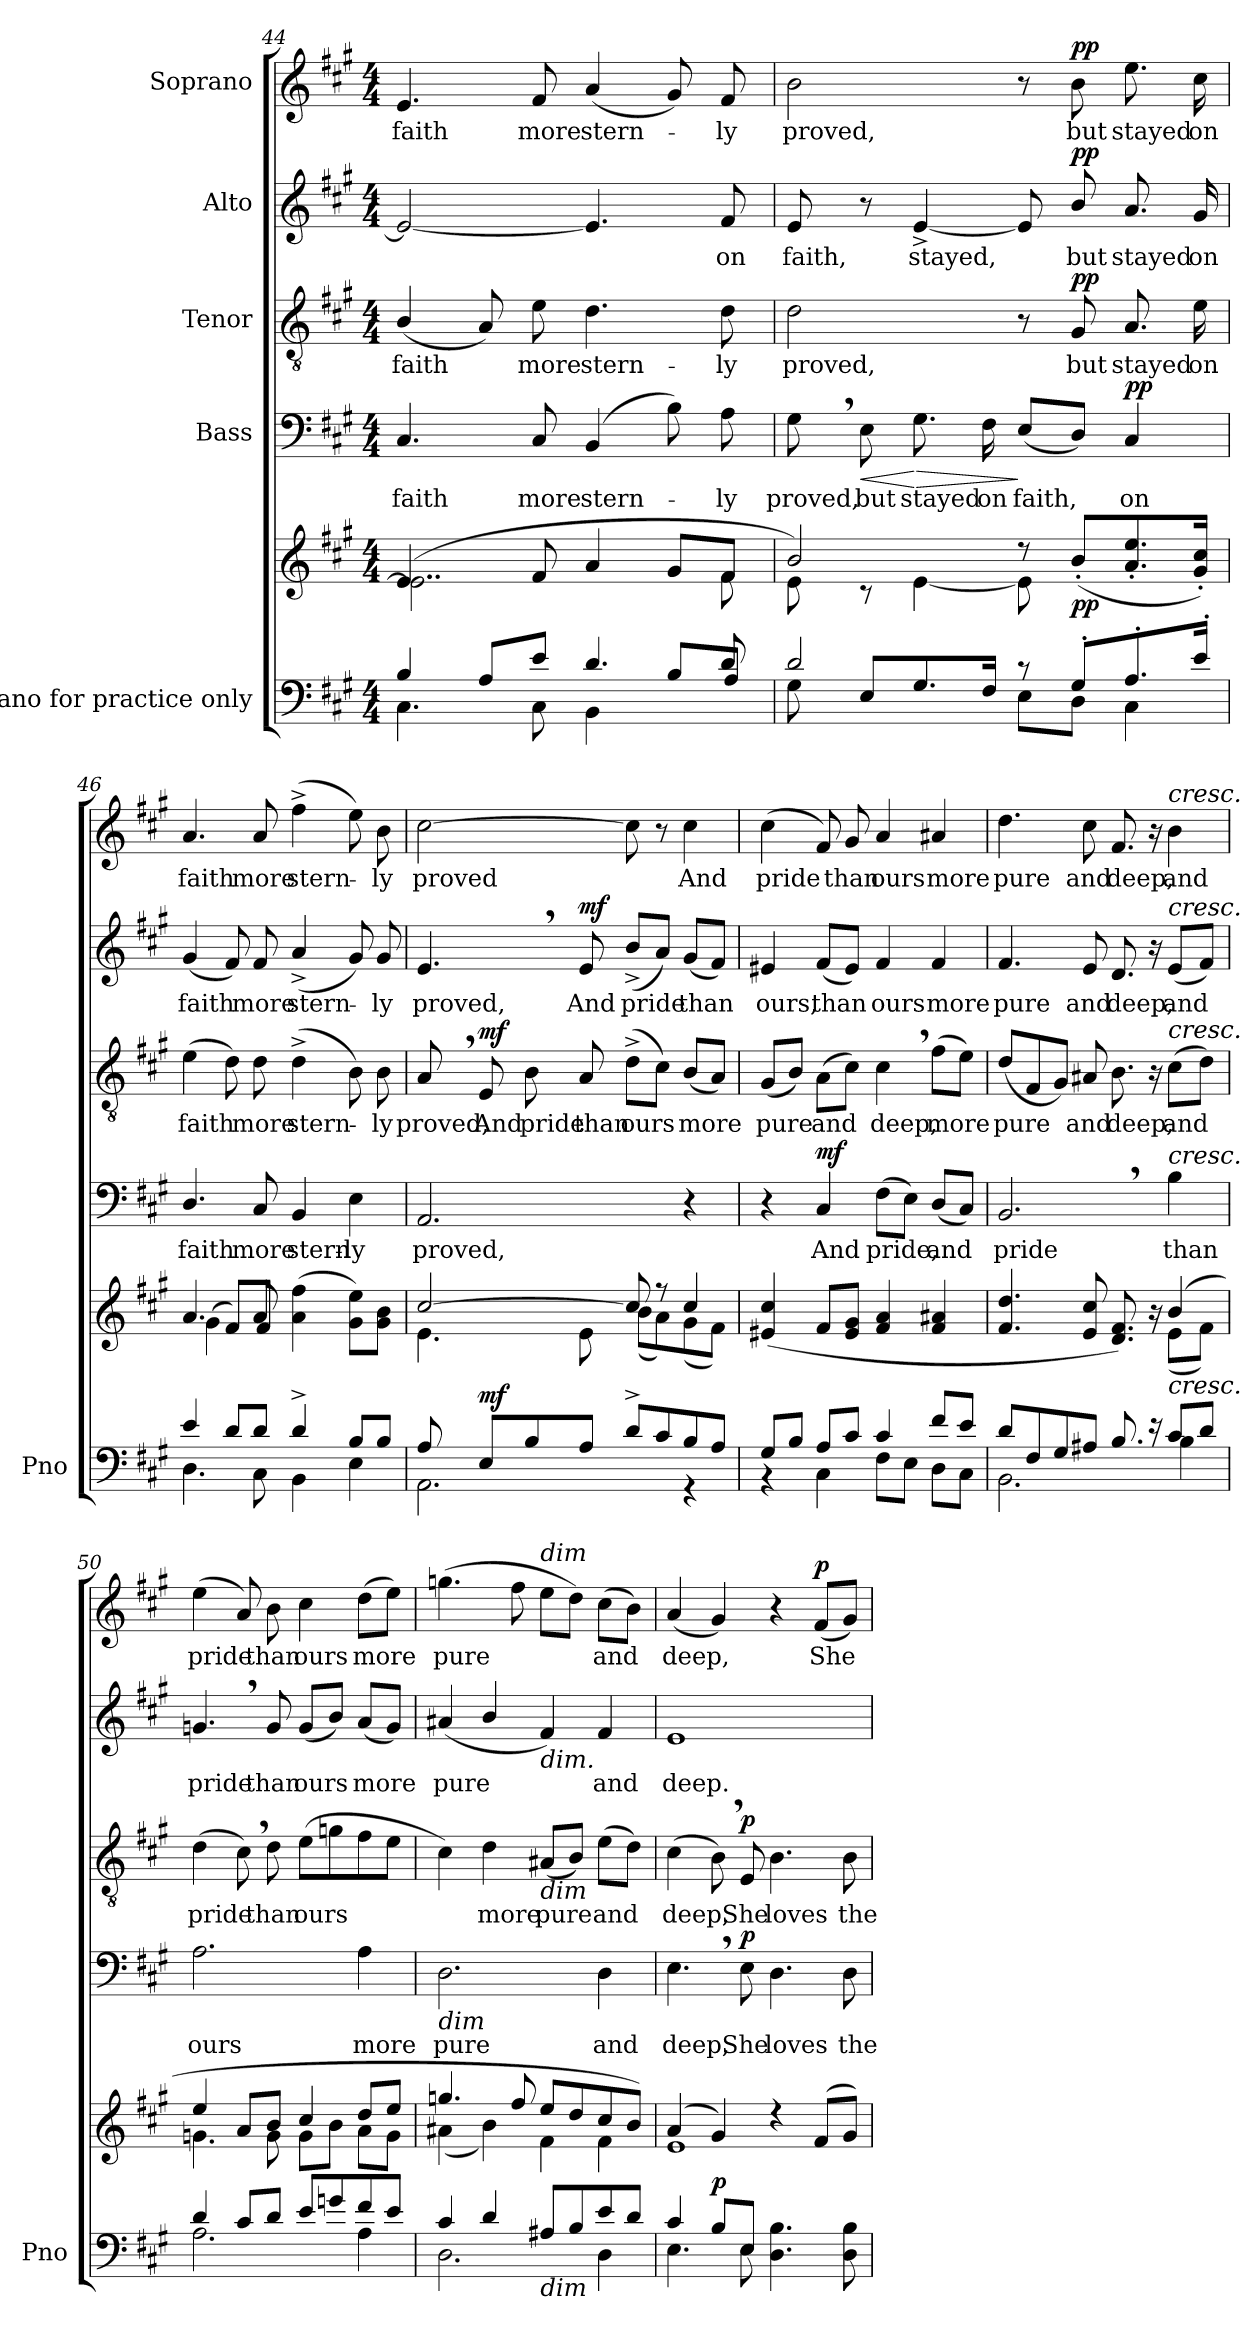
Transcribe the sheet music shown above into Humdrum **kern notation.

**kern	**kern	**dynam	**kern	**text	**dynam	**kern	**text	**dynam	**kern	**text	**dynam	**kern	**text	**dynam
*part5	*part5	*part5	*part4	*part4	*part4	*part3	*part3	*part3	*part2	*part2	*part2	*part1	*part1	*part1
*staff6	*staff5	*staff5/6	*staff4	*staff4	*staff4	*staff3	*staff3	*staff3	*staff2	*staff2	*staff2	*staff1	*staff1	*staff1
*I"Piano for practice only	*	*	*I"Bass	*	*	*I"Tenor	*	*	*I"Alto	*	*	*I"Soprano	*	*
*I'Pno	*	*	*	*	*	*	*	*	*	*	*	*	*	*
*clefF4	*clefG2	*	*clefF4	*	*	*clefGv2	*	*	*clefG2	*	*	*clefG2	*	*
*k[f#c#g#]	*k[f#c#g#]	*	*k[f#c#g#]	*	*	*k[f#c#g#]	*	*	*k[f#c#g#]	*	*	*k[f#c#g#]	*	*
*M4/4	*M4/4	*	*M4/4	*	*	*M4/4	*	*	*M4/4	*	*	*M4/4	*	*
=44	=44	=44	=44	=44	=44	=44	=44	=44	=44	=44	=44	=44	=44	=44
*^	*^	*	*	*	*	*	*	*	*	*	*	*	*	*
!	!	!	!	!	!	!LO:LY:b	!	!	!LO:LY:b	!	!	!	!	!	!LO:LY:b	!
4B/	4.C#\	(4.e/	2..e\]	.	4.C#/	faith	.	(4B/	faith	.	2e/_	.	.	4.e/	faith	.
8A/L	.	.	.	.	.	.	.	8A/)	.	.	.	.	.	.	.	.
!	!	!	!	!	!	!LO:LY:b	!	!	!LO:LY:b	!	!	!	!	!	!LO:LY:b	!
8e/J	8C#\	8f#/	.	.	8C#/	more	.	8e\	more	.	.	.	.	8f#/	more	.
!	!	!	!	!	!	!LO:LY:b	!	!	!LO:LY:b	!	!	!	!	!	!LO:LY:b	!
4.d/	4BB\	4a/	.	.	(4BB/	stern-	.	4.d\	stern-	.	4.e/]	.	.	(4a/	stern-	.
.	8B/L	8g#/L	.	.	8B\)	.	.	.	.	.	.	.	.	8g#/)	.	.
!	!	!	!	!	!	!LO:LY:b	!	!	!LO:LY:b	!	!	!LO:LY:b	!	!	!LO:LY:b	!
8d/	8A/J	8f#/J	8f#\	.	8A\	-ly	.	8d\	-ly	.	8f#/	on	.	8f#/	-ly	.
!!LO:LB:g=z
=45	=45	=45	=45	=45	=45	=45	=45	=45	=45	=45	=45	=45	=45	=45	=45	=45
!	!	!	!	!	!	!LO:LY:b	!	!	!LO:LY:b	!	!	!LO:LY:b	!	!	!LO:LY:b	!
2d/	8G#\	2b/)	8e\	.	8G#,\	proved,	.	2d\	proved,	.	8e/	faith,	.	2b\	proved,	.
!	!	!	!	!	!	!LO:LY:b	!LO:HP:b	!	!	!	!	!	!	!	!	!
.	8E/L	.	8r	.	8E\	but	<	.	.	.	8r	.	.	.	.	.
!	!	!	!	!	!	!LO:LY:b	!LO:HP:n=1:b	!	!	!	!	!LO:LY:b	!	!	!	!
.	8.G#/	.	[4e\	.	8.G#\	stayed	[ >	.	.	.	[4e^>/	stayed,	.	.	.	.
!	!	!	!	!	!	!LO:LY:b	!	!	!	!	!	!	!	!	!	!
.	16F#/Jk	.	.	.	16F#\	on	.	.	.	.	.	.	.	.	.	.
!	!	!	!	!	!	!LO:LY:b	!	!	!	!	!	!	!	!	!	!
8r	8E\L	8r	8e\]	.	(8E/L	faith,	]	8r	.	.	8e/]	.	.	8r	.	.
!	!	!	!	!LO:DY:b	!	!	!	!	!LO:LY:b	!LO:DY:a	!	!LO:LY:b	!LO:DY:a	!	!LO:LY:b	!LO:DY:a
8G#'/L	8D\J	(>8b'/L	4.ryy	pp	8D/J)	.	.	8G#/	but	pp	8b/	but	pp	8b\	but	pp
!	!	!	!	!	!	!LO:LY:b	!LO:DY:a	!	!LO:LY:b	!	!	!LO:LY:b	!	!	!LO:LY:b	!
8.A'/	4C#\	8.a/' 8.ee/'	.	.	4C#/	on	pp	8.A/	stayed	.	8.a/	stayed	.	8.ee\	stayed	.
!	!	!	!	!	!	!	!	!	!LO:LY:b	!	!	!LO:LY:b	!	!	!LO:LY:b	!
16e'/Jk	.	16g#/' 16cc#/'Jk)	.	.	.	.	.	16e\	on	.	16g#/	on	.	16cc#\	on	.
=46	=46	=46	=46	=46	=46	=46	=46	=46	=46	=46	=46	=46	=46	=46	=46	=46
!	!	!	!	!	!	!LO:LY:b	!	!	!LO:LY:b	!	!	!LO:LY:b	!	!	!LO:LY:b	!
4e/	4.D\	4.a/	(4g#\	.	4.D/	faith	.	(4e\	faith	.	(4g#/	faith	.	4.a/	faith	.
8d/L	.	.	8f#/L)	.	.	.	.	8d\)	.	.	8f#/)	.	.	.	.	.
!	!	!	!	!	!	!LO:LY:b	!	!	!LO:LY:b	!	!	!LO:LY:b	!	!	!LO:LY:b	!
8d/J	8C#\	8a/	8f#/J	.	8C#/	more	.	8d\	more	.	8f#/	more	.	8a/	more	.
!	!	!	!	!	!	!LO:LY:b	!	!	!LO:LY:b	!	!	!LO:LY:b	!	!	!LO:LY:b	!
4d^>/	4BB\	(4a\ 4ff#\	2ryy	.	4BB/	stern-	.	(4d^>\	stern-	.	(4a^>/	stern-	.	(4ff#^\	stern-	.
!	!	!	!	!	!	!LO:LY:b	!	!	!	!	!	!	!	!	!	!
8B/L	4E\	8g#\ 8ee\L)	.	.	4E\	-ly	.	8B\)	.	.	8g#/)	.	.	8ee\)	.	.
!	!	!	!	!	!	!	!	!	!LO:LY:b	!	!	!LO:LY:b	!	!	!LO:LY:b	!
8B/J	.	8g#\ 8b\J	.	.	.	.	.	8B\	-ly	.	8g#/	ly	.	8b\	-ly	.
=47	=47	=47	=47	=47	=47	=47	=47	=47	=47	=47	=47	=47	=47	=47	=47	=47
!	!	!	!	!	!	!LO:LY:b	!	!	!LO:LY:b	!	!	!LO:LY:b	!	!	!LO:LY:b	!
8A/	2.AA\	[2cc#/	4.e\	.	2.AA/	proved,	.	8A,/	proved,	.	4.e,/	proved,	.	[2cc#\	proved	.
!	!	!	!	!LO:DY:a=2	!	!	!	!	!LO:LY:b	!LO:DY:a	!	!	!	!	!	!
8E/L	.	.	.	mf	.	.	.	8E/	And	mf	.	.	.	.	.	.
!	!	!	!	!	!	!	!	!	!LO:LY:b	!	!	!	!	!	!	!
8B/	.	.	.	.	.	.	.	8B\	pride	.	.	.	.	.	.	.
!	!	!	!	!	!	!	!	!	!LO:LY:b	!	!	!LO:LY:b	!LO:DY:a	!	!	!
8A/J	.	.	8e\	.	.	.	.	8A/	than	.	8e/	And	mf	.	.	.
!	!	!	!	!	!	!	!	!	!LO:LY:b	!	!	!LO:LY:b	!	!	!	!
8d^>/L	.	8cc#/]	(8b\L	.	.	.	.	(8d^>\L	ours	.	(8b^>/L	pride	.	8cc#\]	.	.
8c#/	.	8r	8a\)	.	.	.	.	8c#\J)	.	.	8a/J)	.	.	8r	.	.
!	!	!	!	!	!	!	!	!	!LO:LY:b	!	!	!LO:LY:b	!	!	!LO:LY:b	!LO:DY:a
!	!	!	!	!	!	!	!	!	!	!	!	!	!	!	!	!LO:DY:n=1:a
8B/	4r	4cc#/	(8g#\	.	4r	.	.	(8B/L	more	.	(8g#/L	than	.	4cc#\	And	mf mf
8A/J	.	.	8f#\J)	.	.	.	.	8A/J)	.	.	8f#/J)	.	.	.	.	.
!!LO:PB:g=z
=48	=48	=48	=48	=48	=48	=48	=48	=48	=48	=48	=48	=48	=48	=48	=48	=48
!	!	!	!	!	!	!	!	!	!LO:LY:b	!	!	!LO:LY:b	!	!	!LO:LY:b	!
*	*	*v	*v	*	*	*	*	*	*	*	*	*	*	*	*	*
8G#/L	4r	(4e#X/ 4cc#/	.	4r	.	.	(8G#/L	pure	.	4e#X/	ours,	.	(4cc#\	pride	.
8B/J	.	.	.	.	.	.	8B/J)	.	.	.	.	.	.	.	.
!	!	!	!	!	!LO:LY:b	!LO:DY:a	!	!LO:LY:b	!	!	!LO:LY:b	!	!	!	!
8A/L	4C#\	8f#/L	.	4C#/	And	mf	(8A\L	and	.	(8f#/L	than	.	8f#/)	.	.
!	!	!	!	!	!	!	!	!	!	!	!	!	!	!LO:LY:b	!
8c#/J	.	8e#/ 8g#/J	.	.	.	.	8c#\J)	.	.	8e#/J)	.	.	8g#/	than	.
!	!	!	!	!	!LO:LY:b	!	!	!LO:LY:b	!	!	!LO:LY:b	!	!	!LO:LY:b	!
4c#/	8F#\L	4f#/ 4a/	.	(8F#\L	pride,	.	4c#,\	deep,	.	4f#/	ours	.	4a/	ours	.
.	8E\J	.	.	8E\J)	.	.	.	.	.	.	.	.	.	.	.
!	!	!	!	!	!LO:LY:b	!	!	!LO:LY:b	!	!	!LO:LY:b	!	!	!LO:LY:b	!
8f#/L	8D\L	4f#/ 4a#X/	.	(8D/L	and	.	(8f#\L	more	.	4f#/	more	.	4a#X/	more	.
8e/J	8C#\J	.	.	8C#/J)	.	.	8e\J)	.	.	.	.	.	.	.	.
=49	=49	=49	=49	=49	=49	=49	=49	=49	=49	=49	=49	=49	=49	=49	=49
*	*	*^	*	*	*	*	*	*	*	*	*	*	*	*	*
!	!	!	!	!	!	!LO:LY:b	!	!	!LO:LY:b	!	!	!LO:LY:b	!	!	!LO:LY:b	!
8d/L	2.BB\	4.f#/ 4.dd/	2.ryy	.	2.BB,/	pride	.	(8d/L	pure	.	4.f#/	pure	.	4.dd\	pure	.
8F#/	.	.	.	.	.	.	.	8F#/	.	.	.	.	.	.	.	.
8G#/	.	.	.	.	.	.	.	8G#/J)	.	.	.	.	.	.	.	.
!	!	!	!	!	!	!	!	!	!LO:LY:b	!	!	!LO:LY:b	!	!	!LO:LY:b	!
8A#X/J	.	8e/ 8cc#/	.	.	.	.	.	8A#X/	and	.	8e/	and	.	8cc#\	and	.
!	!	!	!	!	!	!	!	!	!LO:LY:b	!	!	!LO:LY:b	!	!	!LO:LY:b	!
8.B/	.	8.d/ 8.f#/)	.	.	.	.	.	8.B\	deep,	.	8.d/	deep,	.	8.f#/	deep,	.
16r	.	16r	.	.	.	.	.	16r	.	.	16r	.	.	16r	.	.
!	!	!	!	!	!	!	!	!	!	!	!	!	!	!LO:TX:a:i:t=cresc.	!	!
!	!	!	!	!	!	!	!	!	!	!	!LO:TX:a:i:t=cresc.	!	!	!	!	!
!	!	!	!	!	!	!	!	!LO:TX:a:i:t=cresc.	!	!	!	!	!	!	!	!
!	!	!	!	!	!LO:TX:a:i:t=cresc.	!	!	!	!	!	!	!	!	!	!	!
!	!	!LO:TX:b:i:t=cresc.	!	!	!	!	!	!	!	!	!	!	!	!	!	!
!	!	!	!	!	!	!LO:LY:b	!	!	!LO:LY:b	!	!	!LO:LY:b	!	!	!LO:LY:b	!
8c#/L	4B\	(4b/	(8e\L	.	4B\	than	.	(8c#\L	and	.	(8e/L	and	.	4b\	and	.
8d/J	.	.	8f#\J)	.	.	.	.	8d\J)	.	.	8f#/J)	.	.	.	.	.
=50	=50	=50	=50	=50	=50	=50	=50	=50	=50	=50	=50	=50	=50	=50	=50	=50
!	!	!	!	!	!	!LO:LY:b	!	!	!LO:LY:b	!	!	!LO:LY:b	!	!	!LO:LY:b	!
4d/	2.A\	4ee/	4.gn\	.	2.A\	ours	.	(4d\	pride	.	4.gn,/	pride	.	(4ee\	pride	.
8c#/L	.	8a/L	.	.	.	.	.	8c#,\)	.	.	.	.	.	8a/)	.	.
!	!	!	!	!	!	!	!	!	!LO:LY:b	!	!	!LO:LY:b	!	!	!LO:LY:b	!
8d/J	.	8b/J	8g\	.	.	.	.	8d\	than	.	8g/	than	.	8b\	than	.
!	!	!	!	!	!	!	!	!	!LO:LY:b	!	!	!LO:LY:b	!	!	!LO:LY:b	!
8e/L	.	4cc#/	8g\L	.	.	.	.	(8e\L	ours	.	(8g/L	ours	.	4cc#\	ours	.
8gn/	.	.	8b\J	.	.	.	.	8gn\	.	.	8b/J)	.	.	.	.	.
!	!	!	!	!	!	!LO:LY:b	!	!	!	!	!	!LO:LY:b	!	!	!LO:LY:b	!
8f#/	4A\	8dd/L	8a\L	.	4A\	more	.	8f#\	.	.	(8a/L	more	.	(8dd\L	more	.
8e/J	.	8ee/J	8g\J	.	.	.	.	8e\J	.	.	8g/J)	.	.	8ee\J)	.	.
!!LO:LB:g=z
=51	=51	=51	=51	=51	=51	=51	=51	=51	=51	=51	=51	=51	=51	=51	=51	=51
!	!	!	!	!	!LO:TX:b:i:t=dim	!	!	!	!	!	!	!	!	!	!	!
!	!	!	!	!	!	!LO:LY:b	!	!	!	!	!	!LO:LY:b	!	!	!LO:LY:b	!
4c#/	2.D\	4.ggn/	(4a#X\	.	2.D\	pure	.	4c#\)	.	.	(4a#X/	pure	.	(4.ggn\	pure	.
!	!	!	!	!	!	!	!	!	!LO:LY:b	!	!	!	!	!	!	!
4d/	.	.	4b\)	.	.	.	.	4d\	more	.	4b/	.	.	.	.	.
.	.	8ff#/	.	.	.	.	.	.	.	.	.	.	.	8ff#\	.	.
!	!	!	!	!	!	!	!	!	!	!	!	!	!	!LO:TX:a:i:t=dim	!	!
!	!	!	!	!	!	!	!	!	!	!	!LO:TX:b:i:t=dim.	!	!	!	!	!
!	!	!	!	!	!	!	!	!LO:TX:b:i:t=dim	!	!	!	!	!	!	!	!
!LO:TX:b:i:t=dim	!	!	!	!	!	!	!	!	!	!	!	!	!	!	!	!
!	!	!	!	!	!	!	!	!	!LO:LY:b	!	!	!	!	!	!	!
8A#X/L	.	8ee/L	4f#\	.	.	.	.	(8A#X/L	pure	.	4f#/)	.	.	8ee\L	.	.
8B/	.	8dd/	.	.	.	.	.	8B/J)	.	.	.	.	.	8dd\J)	.	.
!	!	!	!	!	!	!LO:LY:b	!	!	!LO:LY:b	!	!	!LO:LY:b	!	!	!LO:LY:b	!
8e/	4D\	8cc#/	4f#\	.	4D\	and	.	(8e\L	and	.	4f#/	and	.	(8cc#\L	and	.
8d/J	.	8b/J)	.	.	.	.	.	8d\J)	.	.	.	.	.	8b\J)	.	.
=52	=52	=52	=52	=52	=52	=52	=52	=52	=52	=52	=52	=52	=52	=52	=52	=52
!	!	!	!	!	!	!LO:LY:b	!	!	!LO:LY:b	!	!	!LO:LY:b	!	!	!LO:LY:b	!
4c#/	4.E\	(4a/	1e	.	4.E,\	deep,	.	(4c#\	deep,	.	1e	deep.	.	(4a/	deep,	.
!	!	!	!	!LO:DY:a=2	!	!	!	!	!	!	!	!	!	!	!	!
8B/L	.	4g#/)	.	p	.	.	.	8B,\)	.	.	.	.	.	4g#/)	.	.
!	!	!	!	!	!	!LO:LY:b	!LO:DY:a	!	!LO:LY:b	!LO:DY:a	!	!	!	!	!	!
8E/J	8E\	.	.	.	8E\	She	p	8E/	She	p	.	.	.	.	.	.
!	!	!	!	!	!	!LO:LY:b	!	!	!LO:LY:b	!	!	!	!	!	!	!
4.D\ 4.B\	2ryy	4r	.	.	4.D\	loves	.	4.B\	loves	.	.	.	.	4r	.	.
!	!	!	!	!	!	!	!	!	!	!	!	!	!	!	!LO:LY:b	!LO:DY:a
.	.	(<8f#/L	.	.	.	.	.	.	.	.	.	.	.	(8f#/L	She	p
!	!	!	!	!	!	!LO:LY:b	!	!	!LO:LY:b	!	!	!	!	!	!	!
8D\ 8B\	.	8g#/J)	.	.	8D\	the	.	8B\	the	.	.	.	.	8g#/J)	.	.
*v	*v	*	*	*	*	*	*	*	*	*	*	*	*	*	*	*
*	*v	*v	*	*	*	*	*	*	*	*	*	*	*	*	*
=	=	=	=	=	=	=	=	=	=	=	=	=	=	=
*-	*-	*-	*-	*-	*-	*-	*-	*-	*-	*-	*-	*-	*-	*-
